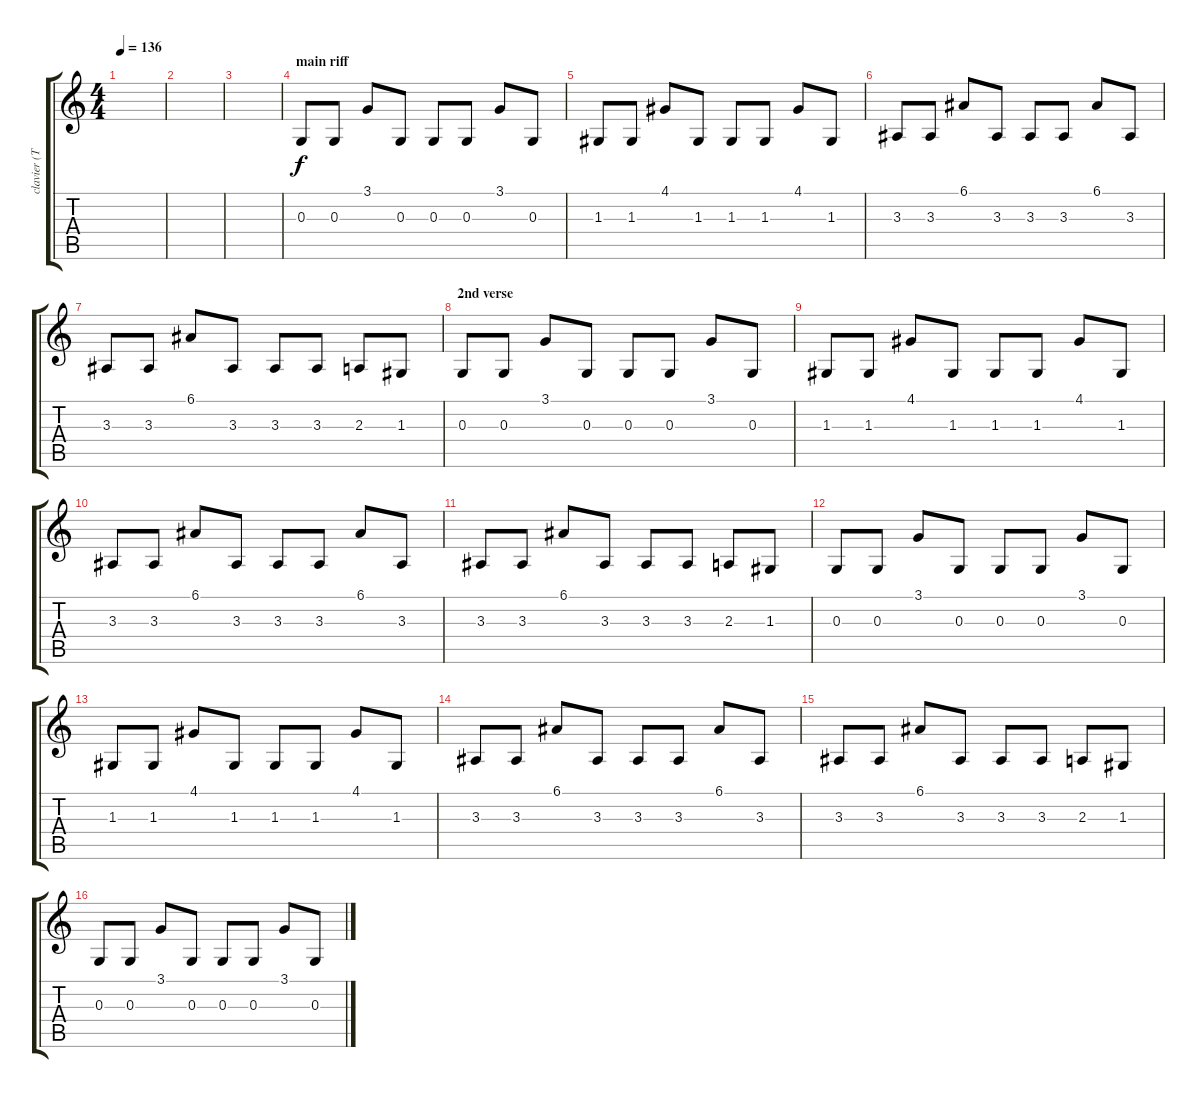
\track ("clavier (T.VanLeeuwen)" "clavier (T") {instrument honkytonkpiano}
\staff {score tabs}
\tuning (E4 B3 G3 D3 A2 E2) {hide}
\ts (4 4)
\tempo 136
\clef g2
\ks c
|
|
|
\section ("" "main riff")
0.3.8 0.3.8 3.1.8 0.3.8 0.3.8 0.3.8 3.1.8 0.3.8 |
1.3.8 1.3.8 4.1.8 1.3.8 1.3.8 1.3.8 4.1.8 1.3.8 |
3.3.8 3.3.8 6.1.8 3.3.8 3.3.8 3.3.8 6.1.8 3.3.8 |
3.3.8 3.3.8 6.1.8 3.3.8 3.3.8 3.3.8 2.3.8 1.3.8 |
\section ("" "2nd verse")
0.3.8 0.3.8 3.1.8 0.3.8 0.3.8 0.3.8 3.1.8 0.3.8 |
1.3.8 1.3.8 4.1.8 1.3.8 1.3.8 1.3.8 4.1.8 1.3.8 |
3.3.8 3.3.8 6.1.8 3.3.8 3.3.8 3.3.8 6.1.8 3.3.8 |
3.3.8 3.3.8 6.1.8 3.3.8 3.3.8 3.3.8 2.3.8 1.3.8 |
0.3.8 0.3.8 3.1.8 0.3.8 0.3.8 0.3.8 3.1.8 0.3.8 |
1.3.8 1.3.8 4.1.8 1.3.8 1.3.8 1.3.8 4.1.8 1.3.8 |
3.3.8 3.3.8 6.1.8 3.3.8 3.3.8 3.3.8 6.1.8 3.3.8 |
3.3.8 3.3.8 6.1.8 3.3.8 3.3.8 3.3.8 2.3.8 1.3.8 |
0.3.8 0.3.8 3.1.8 0.3.8 0.3.8 0.3.8 3.1.8 0.3.8
